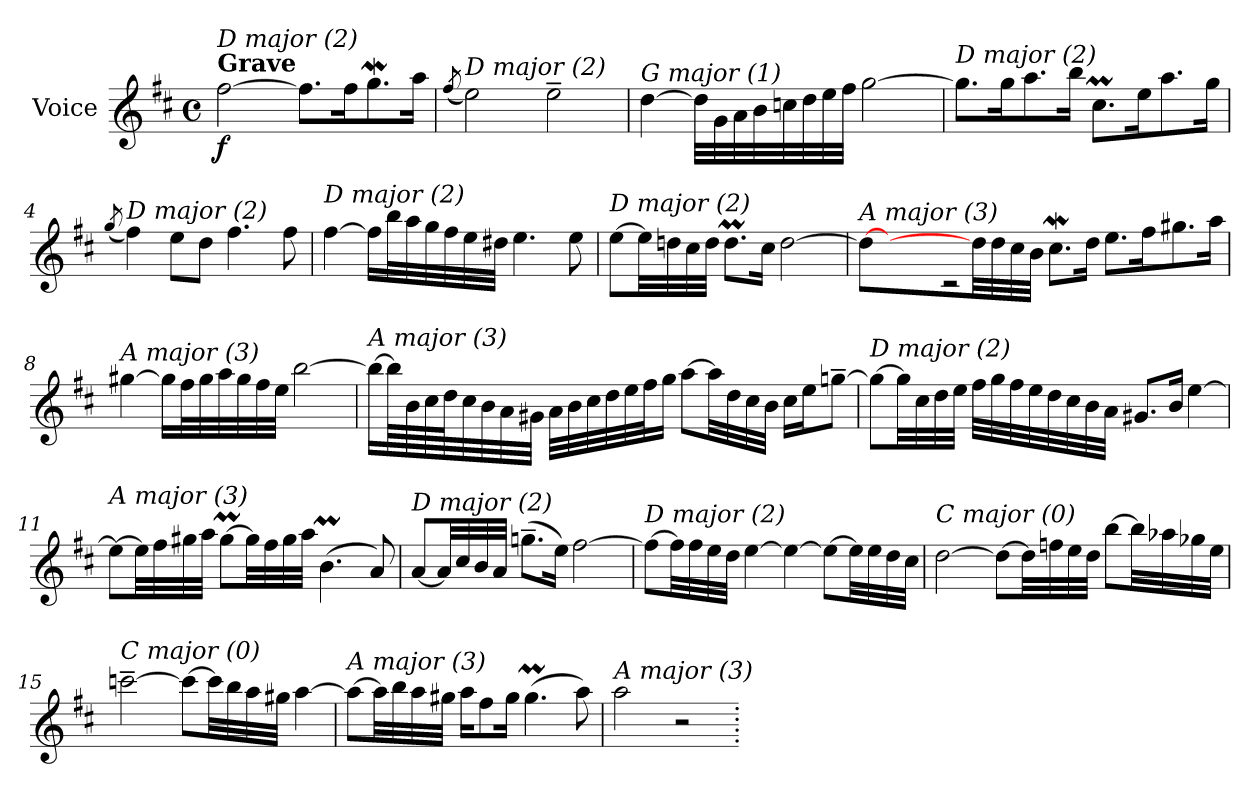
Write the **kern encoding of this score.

**kern	**dynam
*part1	*part1
*staff1	*staff1
*I"Voice	*
*I'V	*
*clefG2	*
*k[f#c#]	*
*M4/4	*
*met(c)	*
*MM54	*
=	=
!LO:TX:a:B:t=Grave	!
!LO:TX:i:t=D major (2)	!
!	!LO:DY:b
[2ff#\	f
8.ff#\L]	.
16ff#\K	.
8.ggw\	.
16aa\Jk	.
=1	=1
(<8qff#/	.
!LO:TX:i:t=D major (2)	!
2ee\)	.
2ee~\	.
=2	=2
!LO:TX:i:t=G major (1)	!
[4dd\	.
32dd\LLL]	.
32g\	.
32a\	.
32b\	.
32ccn\	.
32dd\	.
32ee\	.
32ff#\JJJ	.
[2gg\	.
=3	=3
!LO:TX:i:t=D major (2)	!
8.gg\L]	.
16gg\K	.
8.aa\	.
16bb\Jk	.
8.cc#m\L	.
16ee\K	.
8.aa\	.
16gg\Jk	.
=4	=4
(<8qgg/	.
!LO:TX:i:t=D major (2)	!
4ff#\)	.
8ee\L	.
8dd\J	.
4.ff#\	.
8ff#\	.
!!LO:LB:g=z
=5	=5
!LO:TX:i:t=D major (2)	!
[4ff#\	.
16ff#\LL]	.
32bb\L	.
32aa\	.
32gg\	.
32ff#\	.
32ee\	.
32dd#X\JJJ	.
4.ee\	.
8ee\	.
=6	=6
!LO:TX:i:t=D major (2)	!
[8ee\L	.
32ee\LL]	.
32ddn\	.
32cc#\	.
32dd\JJJ	.
8.ddM\L	.
16cc#\Jk	.
[2dd\	.
=7	=7
*^	*
!LO:TX:i:t=A major (3)	!	!
8dd\L_	2ryy	.
2ryy	.	.
.	2r	.
32dd\LL]	.	.
32dd\	.	.
32cc#\	.	.
32b\JJJ	.	.
8.cc#W\L	.	.
16dd\Jk	.	.
8.ee\L	2ryy	.
16ff#\K	.	.
8.gg#X\	.	.
16aa\Jk	.	.
*v	*v	*
=8	=8
!LO:TX:i:t=A major (3)	!
[4gg#X\	.
16gg#\LL]	.
32ff#\L	.
32gg#\	.
32aa\	.
32gg#\	.
32ff#\	.
32ee\JJJ	.
[2bb\	.
!!LO:LB:g=z
=9	=9
!LO:TX:i:t=A major (3)	!
16bb\LL_	.
64bb\LL]	.
64b\	.
64cc#\	.
64dd\J	.
32cc#\	.
32b\	.
32a\	.
32g#X\JJJ	.
32a\LLL	.
32b\	.
32cc#\	.
32dd\	.
32ee\	.
32ff#\J	.
16gg\JJ	.
[8aa\L	.
32aa\LL]	.
32dd\	.
32cc#\	.
32b\JJJ	.
16cc#\LL	.
16ee\J	.
[8ggn~\J	.
=10	=10
!LO:TX:i:t=D major (2)	!
8gg\L_	.
32gg\LL]	.
32cc#\	.
32dd\	.
32ee\JJJ	.
32ff#\LLL	.
32gg\	.
32ff#\	.
32ee\	.
32dd\	.
32cc#\	.
32b\	.
32a\JJJ	.
8.g#X/L	.
16b/Jk	.
[4ee\	.
!!LO:LB:g=z
=11	=11
!LO:TX:i:t=A major (3)	!
8ee\L_	.
32ee\LL]	.
32ff#\	.
32gg#X\	.
32aa\JJJ	.
[8gg#m\L	.
32gg#\LL]	.
32ff#\	.
32gg#\	.
32aa\JJJ	.
(>4.bM\	.
8a/)	.
=12	=12
!LO:TX:i:t=D major (2)	!
[8a/L	.
32a/LL]	.
32cc#/	.
32b/	.
32a/JJJ	.
(>8.ggn~\L	.
16ee\Jk)	.
[2ff#\	.
=13	=13
!LO:TX:i:t=D major (2)	!
8ff#\L_	.
32ff#\LL]	.
32ff#\	.
32ee\	.
32dd\JJJ	.
[4ee\	.
4ee\_	.
8ee\L_	.
32ee\LL]	.
32ee\	.
32dd\	.
32cc#\JJJ	.
!!LO:LB:g=z
=14	=14
!LO:TX:i:t=C major (0)	!
[2dd\	.
8dd\L_	.
32dd\LL]	.
32ffn\	.
32ee\	.
32dd\JJJ	.
[8bb\L	.
32bb\LL]	.
32aa-Xi\	.
32gg-Xi\	.
32ee\JJJ	.
=15	=15
!LO:TX:i:t=C major (0)	!
[2cccn~\	.
8ccc\L_	.
32ccc\LL]	.
32bb\	.
32aa\	.
32gg#X\JJJ	.
[4aa\	.
=16	=16
!LO:TX:i:t=A major (3)	!
8aa\L_	.
32aa\LL]	.
32bb\	.
32aa\	.
32gg#X\JJJ	.
16aa\KL	.
8ff#\	.
16gg#\Jk	.
(>4.gg#m\	.
8aa\)	.
=17	=17
!LO:TX:i:t=A major (3)	!
2aa\	.
2r	.
=.	=.
*-	*-
